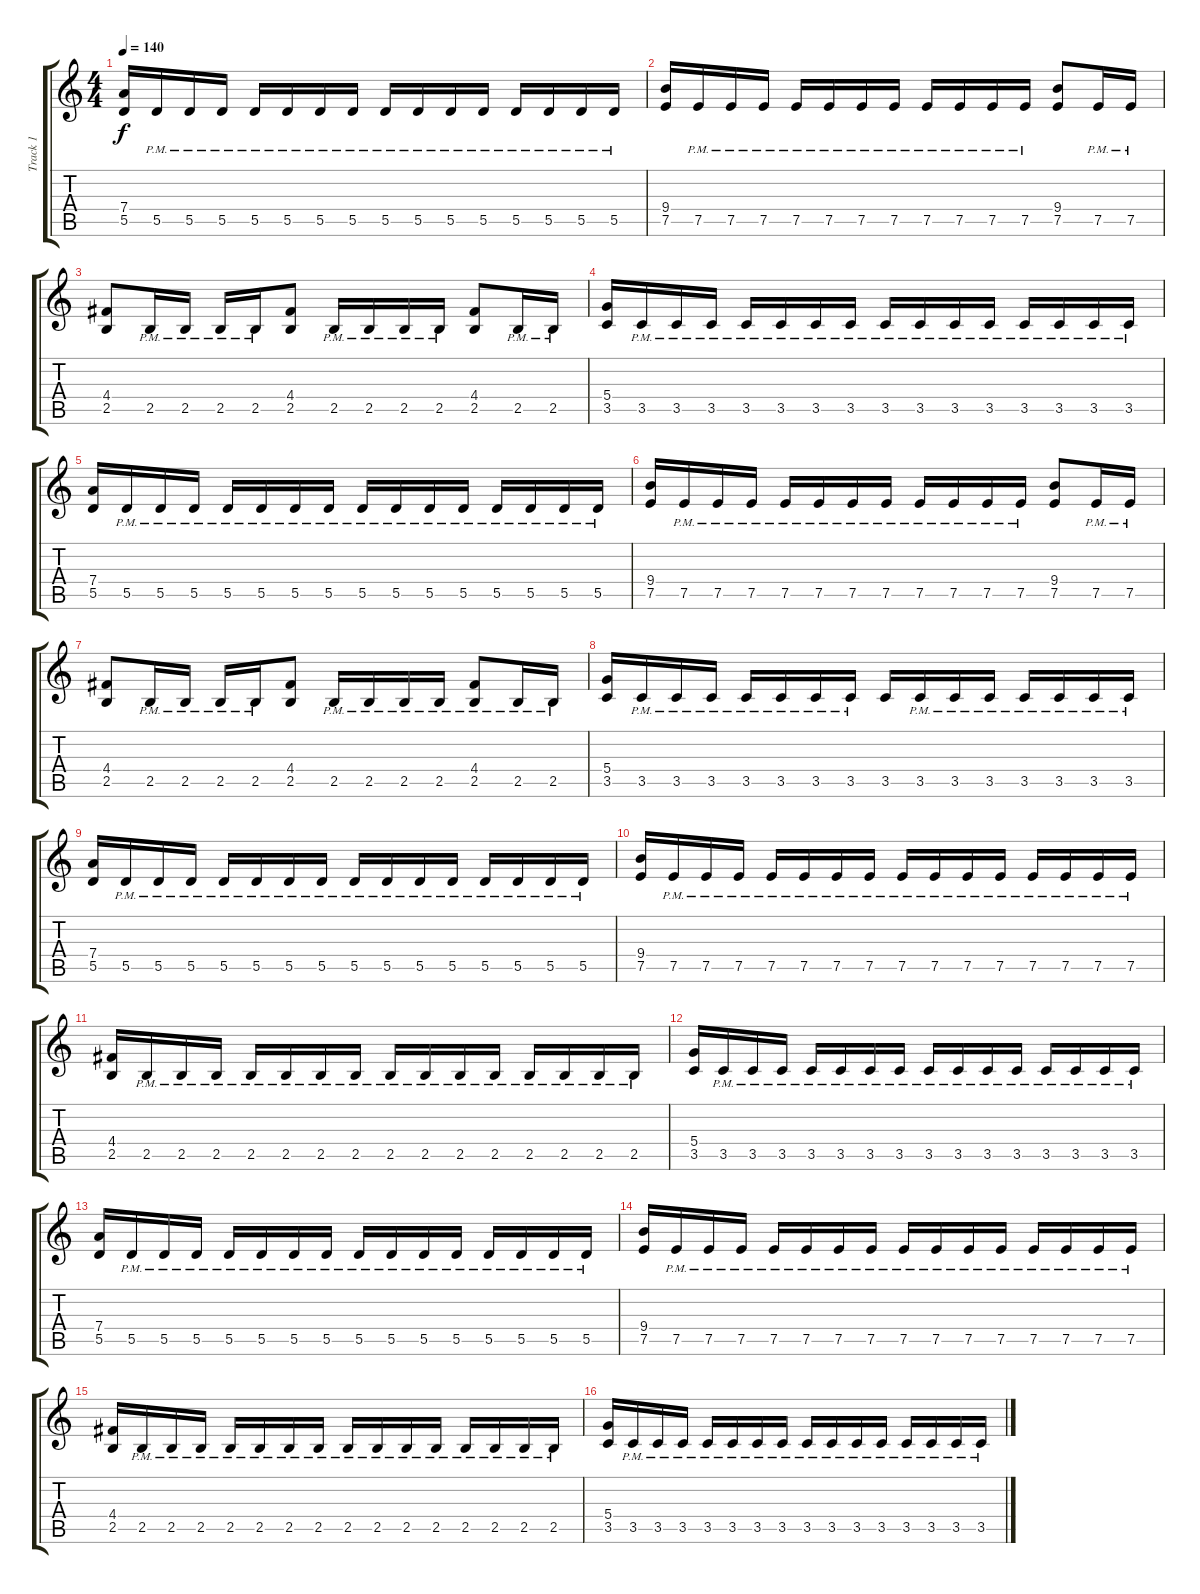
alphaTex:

\track ("Track 1" "Track 1") {instrument distortionguitar}
\staff {score tabs}
\tuning (E4 B3 G3 D3 A2 E2) {hide}
\ts (4 4)
\tempo 140
\clef g2
\ks c
(7.4 5.5).16{dy f} 5.5{pm}.16 5.5{pm}.16 5.5{pm}.16 5.5{pm}.16 5.5{pm}.16 5.5{pm}.16 5.5{pm}.16 5.5{pm}.16 5.5{pm}.16 5.5{pm}.16 5.5{pm}.16 5.5{pm}.16 5.5{pm}.16 5.5{pm}.16 5.5{pm}.16 |
(9.4 7.5).16 7.5{pm}.16 7.5{pm}.16 7.5{pm}.16 7.5{pm}.16 7.5{pm}.16 7.5{pm}.16 7.5{pm}.16 7.5{pm}.16 7.5{pm}.16 7.5{pm}.16 7.5{pm}.16 (9.4 7.5).8 7.5{pm}.16 7.5{pm}.16 |
(4.4 2.5).8 2.5{pm}.16 2.5{pm}.16 2.5{pm}.16 2.5{pm}.16 (4.4 2.5).8 2.5{pm}.16 2.5{pm}.16 2.5{pm}.16 2.5{pm}.16 (4.4 2.5).8 2.5{pm}.16 2.5{pm}.16 |
(5.4 3.5).16 3.5{pm}.16 3.5{pm}.16 3.5{pm}.16 3.5{pm}.16 3.5{pm}.16 3.5{pm}.16 3.5{pm}.16 3.5{pm}.16 3.5{pm}.16 3.5{pm}.16 3.5{pm}.16 3.5{pm}.16 3.5{pm}.16 3.5{pm}.16 3.5{pm}.16 |
(7.4 5.5).16 5.5{pm}.16 5.5{pm}.16 5.5{pm}.16 5.5{pm}.16 5.5{pm}.16 5.5{pm}.16 5.5{pm}.16 5.5{pm}.16 5.5{pm}.16 5.5{pm}.16 5.5{pm}.16 5.5{pm}.16 5.5{pm}.16 5.5{pm}.16 5.5{pm}.16 |
(9.4 7.5).16 7.5{pm}.16 7.5{pm}.16 7.5{pm}.16 7.5{pm}.16 7.5{pm}.16 7.5{pm}.16 7.5{pm}.16 7.5{pm}.16 7.5{pm}.16 7.5{pm}.16 7.5{pm}.16 (9.4 7.5).8 7.5{pm}.16 7.5{pm}.16 |
(4.4 2.5).8 2.5{pm}.16 2.5{pm}.16 2.5{pm}.16 2.5{pm}.16 (4.4 2.5).8 2.5{pm}.16 2.5{pm}.16 2.5{pm}.16 2.5{pm}.16 (4.4{pm} 2.5{pm}).8 2.5{pm}.16 2.5{pm}.16 |
(5.4 3.5).16 3.5{pm}.16 3.5{pm}.16 3.5{pm}.16 3.5{pm}.16 3.5{pm}.16 3.5{pm}.16 3.5{pm}.16 3.5.16 3.5{pm}.16 3.5{pm}.16 3.5{pm}.16 3.5{pm}.16 3.5{pm}.16 3.5{pm}.16 3.5{pm}.16 |
(7.4 5.5).16 5.5{pm}.16 5.5{pm}.16 5.5{pm}.16 5.5{pm}.16 5.5{pm}.16 5.5{pm}.16 5.5{pm}.16 5.5{pm}.16 5.5{pm}.16 5.5{pm}.16 5.5{pm}.16 5.5{pm}.16 5.5{pm}.16 5.5{pm}.16 5.5{pm}.16 |
(9.4 7.5).16 7.5{pm}.16 7.5{pm}.16 7.5{pm}.16 7.5{pm}.16 7.5{pm}.16 7.5{pm}.16 7.5{pm}.16 7.5{pm}.16 7.5{pm}.16 7.5{pm}.16 7.5{pm}.16 7.5{pm}.16 7.5{pm}.16 7.5{pm}.16 7.5{pm}.16 |
(4.4 2.5).16 2.5{pm}.16 2.5{pm}.16 2.5{pm}.16 2.5{pm}.16 2.5{pm}.16 2.5{pm}.16 2.5{pm}.16 2.5{pm}.16 2.5{pm}.16 2.5{pm}.16 2.5{pm}.16 2.5{pm}.16 2.5{pm}.16 2.5{pm}.16 2.5{pm}.16 |
(5.4 3.5).16 3.5{pm}.16 3.5{pm}.16 3.5{pm}.16 3.5{pm}.16 3.5{pm}.16 3.5{pm}.16 3.5{pm}.16 3.5{pm}.16 3.5{pm}.16 3.5{pm}.16 3.5{pm}.16 3.5{pm}.16 3.5{pm}.16 3.5{pm}.16 3.5{pm}.16 |
(7.4 5.5).16 5.5{pm}.16 5.5{pm}.16 5.5{pm}.16 5.5{pm}.16 5.5{pm}.16 5.5{pm}.16 5.5{pm}.16 5.5{pm}.16 5.5{pm}.16 5.5{pm}.16 5.5{pm}.16 5.5{pm}.16 5.5{pm}.16 5.5{pm}.16 5.5{pm}.16 |
(9.4 7.5).16 7.5{pm}.16 7.5{pm}.16 7.5{pm}.16 7.5{pm}.16 7.5{pm}.16 7.5{pm}.16 7.5{pm}.16 7.5{pm}.16 7.5{pm}.16 7.5{pm}.16 7.5{pm}.16 7.5{pm}.16 7.5{pm}.16 7.5{pm}.16 7.5{pm}.16 |
(4.4 2.5).16 2.5{pm}.16 2.5{pm}.16 2.5{pm}.16 2.5{pm}.16 2.5{pm}.16 2.5{pm}.16 2.5{pm}.16 2.5{pm}.16 2.5{pm}.16 2.5{pm}.16 2.5{pm}.16 2.5{pm}.16 2.5{pm}.16 2.5{pm}.16 2.5{pm}.16 |
(5.4 3.5).16 3.5{pm}.16 3.5{pm}.16 3.5{pm}.16 3.5{pm}.16 3.5{pm}.16 3.5{pm}.16 3.5{pm}.16 3.5{pm}.16 3.5{pm}.16 3.5{pm}.16 3.5{pm}.16 3.5{pm}.16 3.5{pm}.16 3.5{pm}.16 3.5{pm}.16
